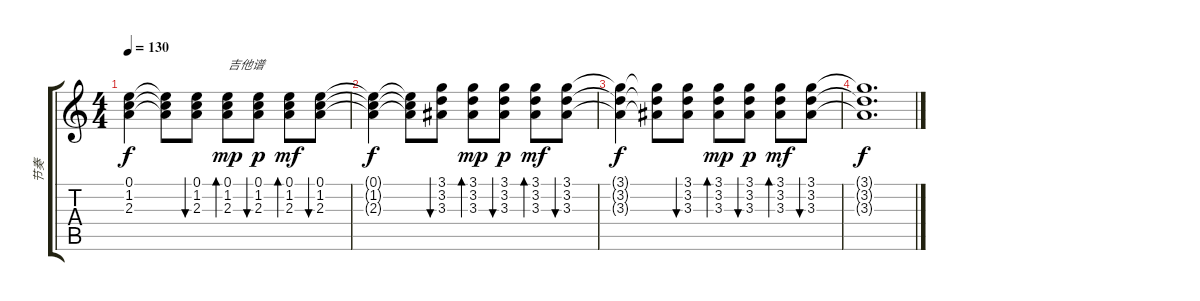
\track ("节奏" "节奏") {instrument electricguitarclean}
\staff {score tabs}
\tuning (E4 B3 G3 D3 A2 E2) {hide}
\ts (4 4)
\tempo 130
\clef g2
\ks c
(0.1{t} 1.2{t} 2.3{t}).4{dy f} (0.1{t} 1.2{t} 2.3{t}).8 (0.1 1.2 2.3).8{bu 30} (0.1 1.2 2.3).8{bd 30 txt "吉他谱" dy mp} (0.1 1.2 2.3).8{bu 30 dy p} (0.1 1.2 2.3).8{bd 30 dy mf} (0.1 1.2 2.3).8{bu 30} |
(0.1{t} 1.2{t} 2.3{t}).4{dy f} (0.1{t} 1.2{t} 2.3{t}).8 (3.1 3.2 3.3).8{bu 30} (3.1 3.2 3.3).8{bd 30 dy mp} (3.1 3.2 3.3).8{bu 30 dy p} (3.1 3.2 3.3).8{bd 30 dy mf} (3.1 3.2 3.3).8{bu 30} |
(3.1{t} 3.2{t} 3.3{t}).4{dy f} (3.1{t} 3.2{t} 3.3{t}).8 (3.1 3.2 3.3).8{bu 30} (3.1 3.2 3.3).8{bd 30 dy mp} (3.1 3.2 3.3).8{bu 30 dy p} (3.1 3.2 3.3).8{bd 30 dy mf} (3.1 3.2 3.3).8{bu 30} |
(3.1{t} 3.2{t} 3.3{t}).1{d dy f}
